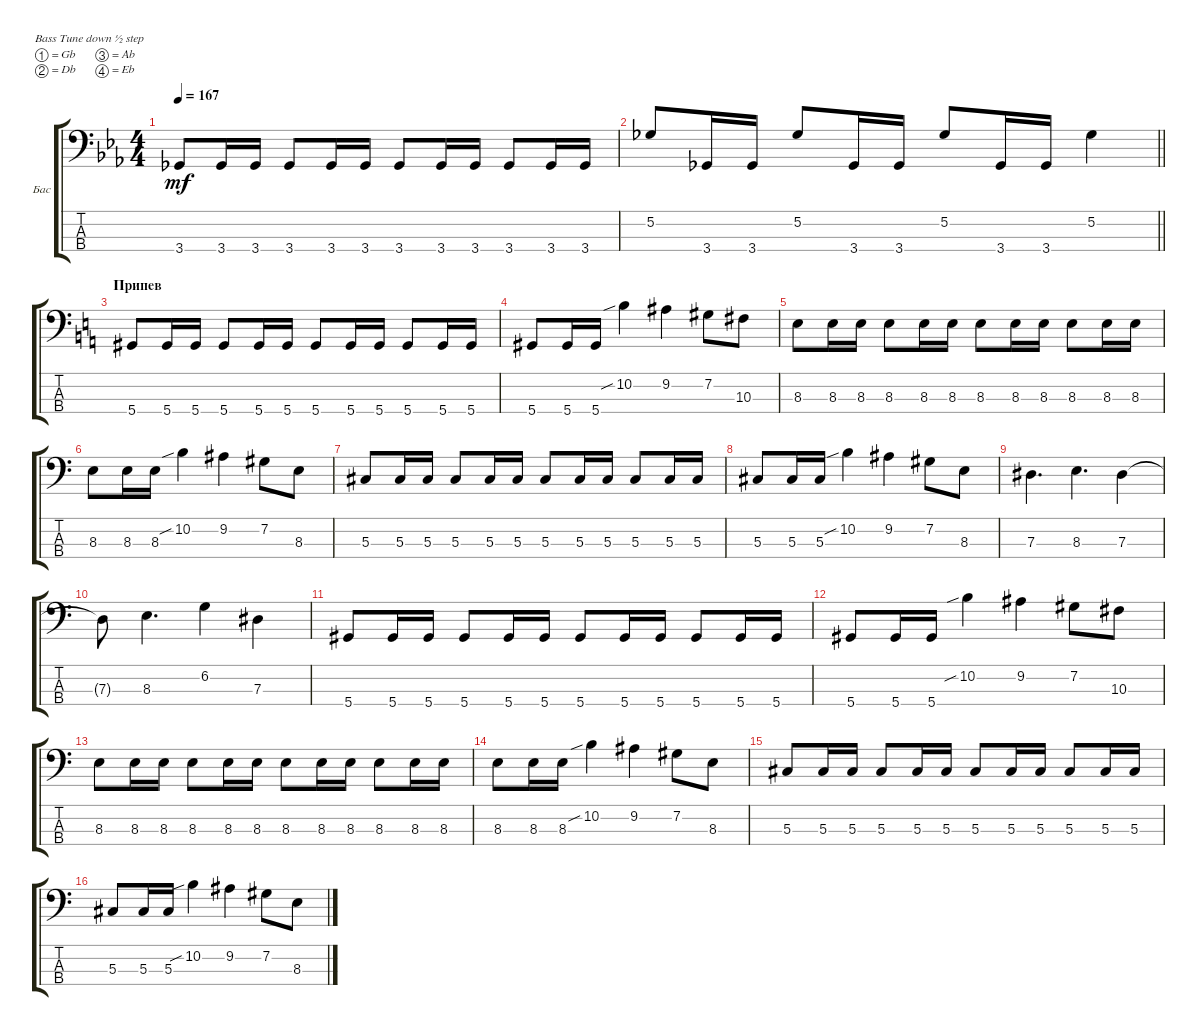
\bracketExtendMode groupsimilarinstruments
\firstSystemTrackNameOrientation horizontal
\otherSystemsTrackNameOrientation horizontal
\track ("Виталий Дубинин" "Бас") {instrument electricbassfinger}
\staff {score tabs}
\tuning (Gb2 Db2 Ab1 Eb1)
\ts (4 4)
\tempo 167
\clef f4
\ks cminor
3.4.8{dy mf} 3.4.16 3.4.16 3.4.8 3.4.16 3.4.16 3.4.8 3.4.16 3.4.16 3.4.8 3.4.16 3.4.16 |
\barLineRight lightlight
5.2.8 3.4.16 3.4.16 5.2.8 3.4.16 3.4.16 5.2.8 3.4.16 3.4.16 5.2.4 |
\section ("" "Припев")
\ks aminor
5.4.8 5.4.16 5.4.16 5.4.8 5.4.16 5.4.16 5.4.8 5.4.16 5.4.16 5.4.8 5.4.16 5.4.16 |
5.4.8 5.4.16 5.4.16 10.2{sib}.4 9.2.4 7.2.8 10.3.8 |
8.3.8 8.3.16 8.3.16 8.3.8 8.3.16 8.3.16 8.3.8 8.3.16 8.3.16 8.3.8 8.3.16 8.3.16 |
8.3.8 8.3.16 8.3.16 10.2{sib}.4 9.2.4 7.2.8 8.3.8 |
5.3.8 5.3.16 5.3.16 5.3.8 5.3.16 5.3.16 5.3.8 5.3.16 5.3.16 5.3.8 5.3.16 5.3.16 |
5.3.8 5.3.16 5.3.16 10.2{sib}.4 9.2.4 7.2.8 8.3.8 |
7.3.4{d} 8.3.4{d} 7.3.4 |
7.3{t}.8 8.3.4{d} 6.2.4 7.3.4 |
5.4.8 5.4.16 5.4.16 5.4.8 5.4.16 5.4.16 5.4.8 5.4.16 5.4.16 5.4.8 5.4.16 5.4.16 |
5.4.8 5.4.16 5.4.16 10.2{sib}.4 9.2.4 7.2.8 10.3.8 |
8.3.8 8.3.16 8.3.16 8.3.8 8.3.16 8.3.16 8.3.8 8.3.16 8.3.16 8.3.8 8.3.16 8.3.16 |
8.3.8 8.3.16 8.3.16 10.2{sib}.4 9.2.4 7.2.8 8.3.8 |
5.3.8 5.3.16 5.3.16 5.3.8 5.3.16 5.3.16 5.3.8 5.3.16 5.3.16 5.3.8 5.3.16 5.3.16 |
5.3.8 5.3.16 5.3.16 10.2{sib}.4 9.2.4 7.2.8 8.3.8
